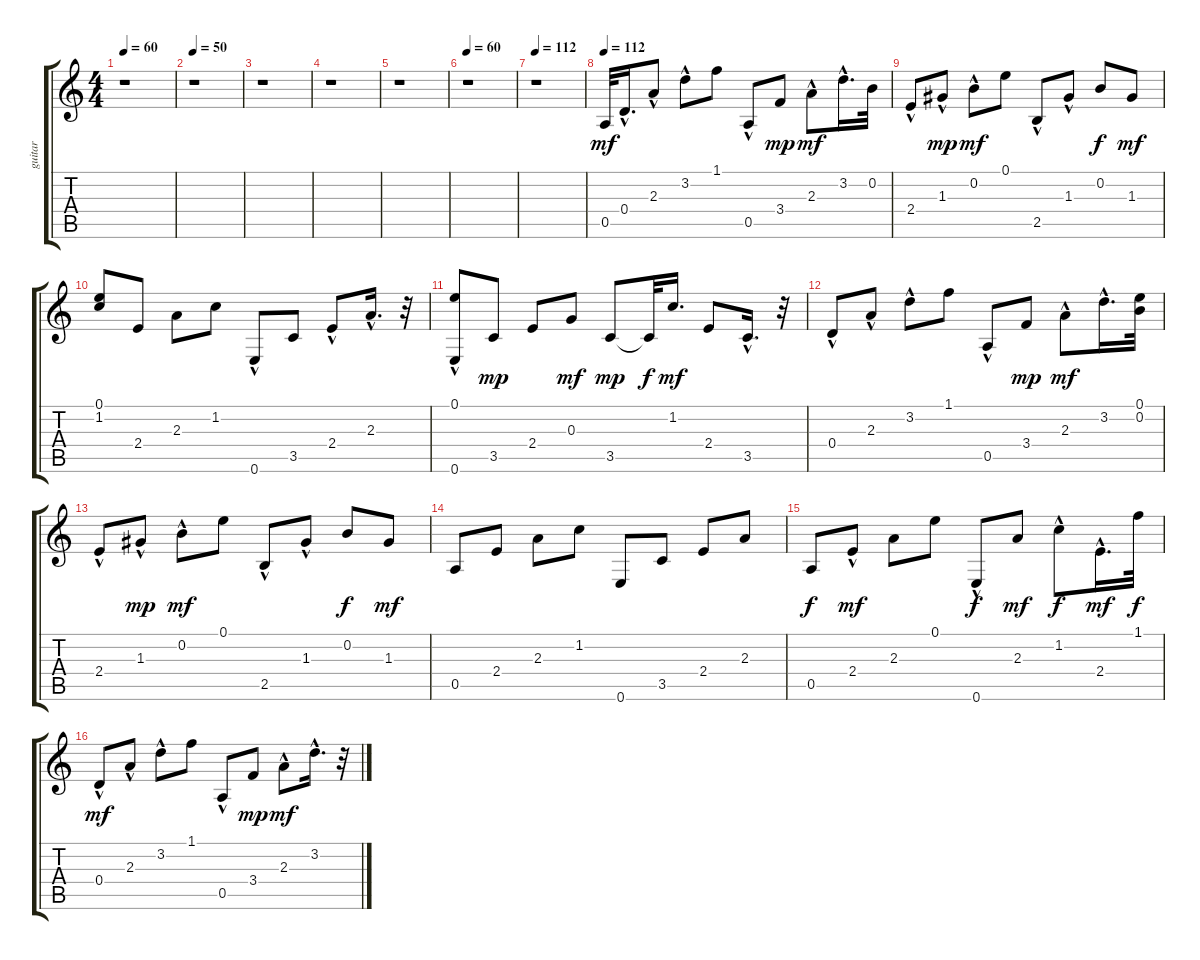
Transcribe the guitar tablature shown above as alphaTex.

\track ("guitar" "guitar") {instrument acousticguitarnylon}
\staff {score tabs}
\tuning (E4 B3 G3 D3 A2 E2) {hide}
\ts (4 4)
\tempo 60
\clef g2
\ks c
r.1{dy mf instrument acousticguitarnylon} |
\tempo 50
r.1 |
r.1 |
r.1 |
r.1 |
\tempo 60
r.1 |
\tempo 112
r.1 |
\tempo 112
0.5.32{balance 1 instrument acousticguitarnylon} 0.4{hac}.16{d} 2.3{hac}.8 3.2{hac}.8 1.1.8 0.5{hac}.8 3.4.8{dy mp} 2.3{hac}.8{dy mf} 3.2{hac}.16{d} 0.2.32 |
2.4{hac}.8 1.3{hac}.8{dy mp} 0.2{hac}.8{dy mf} 0.1.8 2.5{hac}.8 1.3{hac}.8 0.2.8{dy f} 1.3.8{dy mf} |
(0.1 1.2).8 2.4.8 2.3.8 1.2.8 0.6{hac}.8 3.5.8 2.4{hac}.8 2.3{hac}.16{d} r.32 |
(0.1 0.6{hac}).8 3.5.8{dy mp} 2.4.8 0.3.8{dy mf} 3.5.8{dy mp} 3.5{t}.32{dy f} 1.2.16{d dy mf} 2.4.8 3.5{hac}.16{d} r.32 |
0.4{hac}.8 2.3{hac}.8 3.2{hac}.8 1.1.8 0.5{hac}.8 3.4.8{dy mp} 2.3{hac}.8{dy mf} 3.2{hac}.16{d} (0.1 0.2).32 |
2.4{hac}.8 1.3{hac}.8{dy mp} 0.2{hac}.8{dy mf} 0.1.8 2.5{hac}.8 1.3{hac}.8 0.2.8{dy f} 1.3.8{dy mf} |
0.5.8 2.4.8 2.3.8 1.2.8 0.6.8 3.5.8 2.4.8 2.3.8 |
0.5.8{dy f} 2.4{hac}.8{dy mf} 2.3.8 0.1.8 0.6{hac}.8{dy f} 2.3.8{dy mf} 1.2{hac}.8{dy f} 2.4{hac}.16{d dy mf} 1.1.32{dy f} |
0.4{hac}.8{dy mf} 2.3{hac}.8 3.2{hac}.8 1.1.8 0.5{hac}.8 3.4.8{dy mp} 2.3{hac}.8{dy mf} 3.2{hac}.16{d} r.32
